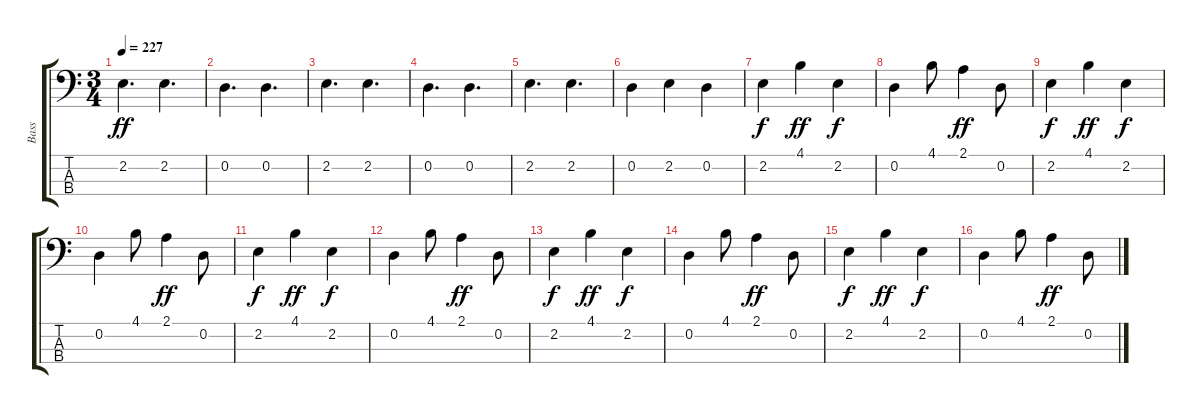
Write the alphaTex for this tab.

\track ("Bass" "Bass") {instrument electricbassfinger}
\staff {score tabs}
\tuning (G2 D2 A1 E1) {hide}
\ts (3 4)
\tempo 227
\clef f4
\ks c
2.2.4{d dy ff} 2.2.4{d} |
0.2.4{d} 0.2.4{d} |
2.2.4{d} 2.2.4{d} |
0.2.4{d} 0.2.4{d} |
2.2.4{d} 2.2.4{d} |
0.2.4 2.2.4 0.2.4 |
2.2.4{dy f} 4.1.4{dy ff} 2.2.4{dy f} |
0.2.4 4.1.8 2.1.4{dy ff} 0.2.8 |
2.2.4{dy f} 4.1.4{dy ff} 2.2.4{dy f} |
0.2.4 4.1.8 2.1.4{dy ff} 0.2.8 |
2.2.4{dy f} 4.1.4{dy ff} 2.2.4{dy f} |
0.2.4 4.1.8 2.1.4{dy ff} 0.2.8 |
2.2.4{dy f} 4.1.4{dy ff} 2.2.4{dy f} |
0.2.4 4.1.8 2.1.4{dy ff} 0.2.8 |
2.2.4{dy f} 4.1.4{dy ff} 2.2.4{dy f} |
0.2.4 4.1.8 2.1.4{dy ff} 0.2.8
